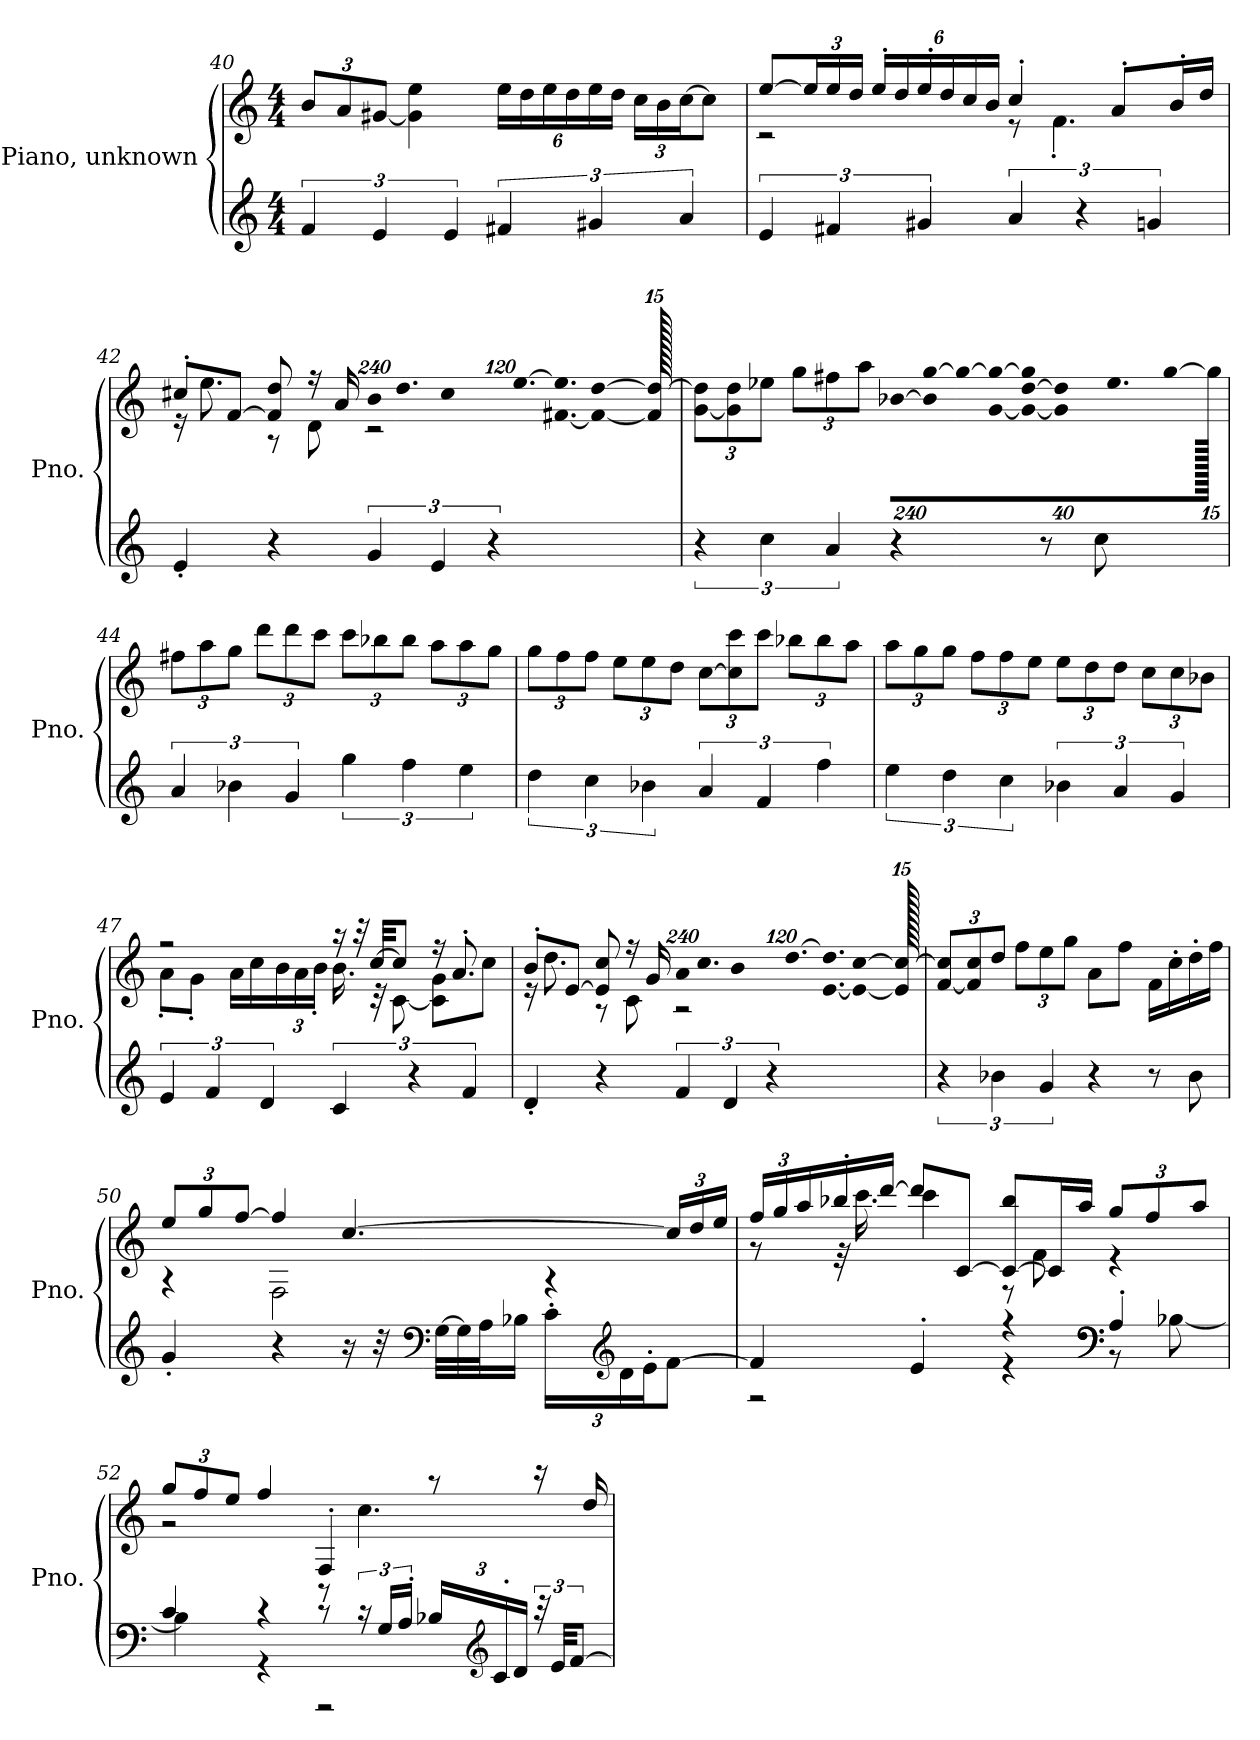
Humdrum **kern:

**kern	**kern
*part1	*part1
*staff2	*staff1
*I"Piano, unknown	*
*I'Pno.	*
*clefG2	*clefG2
*k[]	*k[]
*M4/4	*M4/4
*	*Xbrackettup
=40	=40
6f/	12b/L
.	12a/
6e/	[12g#X/J
.	4g#\] 4ee\
6e/	.
6f#X/	24ee\LL
.	24dd\
.	24ee\
.	24dd\
6g#X/	24ee\
.	24dd\JJ
.	24cc\LL
.	24b\
6a/	[24cc\J
.	8cc\J]
!!LO:PB:g=z
=41	=41
*	*^
6e/	[8ee/L	2r
.	24ee/L]	.
6f#X/	24ee/	.
.	24dd/JJ	.
.	24ee'/LL	.
.	24dd/	.
6g#X/	24ee'/	.
.	24dd/	.
.	24cc/	.
.	24b/JJ	.
6a/	4cc'/	8r
.	.	4.f'\
6r	.	.
.	8a'/L	.
6gn/	.	.
.	16b'/L	.
.	16dd/JJ	.
=42	=42	=42
4e'/	8cc#X'/L	16r
.	.	8.ee\
.	[8f/J	.
4r	8f/] 8dd/	8r
.	16r	8d\
.	16a/	.
!	!LO:N:vis=16	!
6g/	1920%137b/LL	2r
!	!LO:N:vis=16.	!
.	960%103dd/	.
6e/	.	.
!	!LO:N:vis=32	!
.	640%23cc#/K	.
!	!LO:N:vis=16.	!
.	[960%103ee/	.
!	!LO:N:vis=16.	!
.	[960%103f#X/ 960%103ee/]	.
6r	.	.
.	240%17f#/_ [240%17dd/J	.
1920ryy	1920f#/] 1920dd/_	1920ryy
*	*v	*v
!!LO:LB:g=z
=43	=43
6r	[12g\ 12dd\]L
.	12g\] 12dd\
6cc\	12ee-X\J
.	12gg\L
6a/	12ff#X\
.	12aa\J
!	!LO:N:vis=16
4r	[1920%137b-X\LL
!	!LO:N:vis=16
.	1920%137b-\] [1920%137gg\
!	!LO:N:vis=32
.	640%23gg\L_
!	!LO:N:vis=32
.	[640%23g\ 640%23gg\_
!	!LO:N:vis=32
.	640%23g\_ [640%23dd\ 640%23gg\]JJJ
8r	.
!	!LO:N:vis=16
.	1920%137g\] 1920%137dd\]LL
!	!LO:N:vis=16.
.	960%103ee-\
8cc\	.
.	[240%17gg\J
1920ryy	1920gg\]
=44	=44
6a/	12ff#X\L
.	12aa\
6b-X\	12gg\J
.	12ddd\L
6g/	12ddd\
.	12ccc\J
6gg\	12ccc\L
.	12bb-X\
6ff\	12bb-\J
.	12aa\L
6ee\	12aa\
.	12gg\J
!!LO:LB:g=z
=45	=45
6dd\	12gg\L
.	12ff\
6cc\	12ff\J
.	12ee\L
6b-X\	12ee\
.	12dd\J
6a/	[12cc\L
.	12cc\] 12ccc\
6f/	12ccc\J
.	12bb-X\L
6ff\	12bb-\
.	12aa\J
=46	=46
6ee\	12aa\L
.	12gg\
6dd\	12gg\J
.	12ff\L
6cc\	12ff\
.	12ee\J
6b-X\	12ee\L
.	12dd\
6a/	12dd\J
.	12cc\L
6g/	12cc\
.	12b-X\J
=47	=47
*	*^
6e/	2r	8a'\L
.	.	8g'\J
6f/	.	.
.	.	16a\LL
.	.	16cc\
6d/	.	.
.	.	24b\
.	.	24a\
.	.	24b'\JJ
6c/	16r	16.b\
.	32r	.
.	[32cc/KKL	32r
.	8cc/J]	[8c\
6r	.	.
.	16r	8c\] 8g\L
.	8.a'/	.
6f/	.	.
.	.	8cc\J
!!LO:LB:g=z	!!
=48	=48	=48
4d'/	8b'/L	16r
.	.	8.dd\
.	[8e/J	.
4r	8e/] 8cc/	8r
.	16r	8c\
.	16g/	.
!	!LO:N:vis=16	!
6f/	1920%137a/LL	2r
!	!LO:N:vis=16.	!
.	960%103cc/	.
6d/	.	.
!	!LO:N:vis=32	!
.	640%23b/K	.
!	!LO:N:vis=16.	!
.	[960%103dd/	.
!	!LO:N:vis=16.	!
.	[960%103e/ 960%103dd/]	.
6r	.	.
.	240%17e/_ [240%17cc/J	.
1920ryy	1920e/] 1920cc/_	1920ryy
*	*v	*v
=49	=49
6r	[12f/ 12cc/]L
.	12f/] 12cc/
6b-X\	12dd/J
.	12ff\L
6g/	12ee\
.	12gg\J
4r	8a\L
.	8ff\J
8r	16f\LL
.	16cc'\
8b-\	16dd'\
.	16ff\JJ
!!LO:LB:g=z
=50	=50
*	*^
4g'/	12ee/L	4r
.	12gg/	.
.	[12ff/J	.
4r	4ff/]	2F\
16r	[4.cc/	.
32r	.	.
*clefF4	*	*
[32G\LLL	.	.
32G\]	.	.
32A\J	.	.
16B-X\JJ	.	.
*Xbrackettup	*	*
24c'\LL	.	4r
*clefG2	*	*
24d\	.	.
24e'\J	.	.
[8f\J	24cc/LL]	.
.	24dd/	.
.	24ee/JJ	.
=51	=51	=51
*^	*	*
4f/]	2r	24ff/LL	8r
.	.	24gg/	.
.	.	24aa/	.
.	.	16bb-X'/	32r
.	.	.	16.ccc\
.	.	[16ddd/JJ	.
4e'/	.	8ddd/L]	4ccc\
.	.	[8c/J	.
4r	4r	8c/_ 8bb-/L	8r
.	.	16c/L]	8f\
.	.	16aa/JJ	.
*clefF4	*	*	*
4A'/	8r	12gg/L	4r
.	.	12ff/	.
.	[8B-X\	.	.
.	.	12aa/J	.
!!LO:LB:g=z	!!
=52	=52	=52	=52
4c/	4B-\]	12gg/L	2r
.	.	12ff/	.
.	.	12ee/J	.
4r	4r	4ff/	.
8r	2r	4F'/	8r
*brackettup	*	*	*
24r	.	.	4.cc\
24G/LL	.	.	.
24A'/JJ	.	.	.
*Xbrackettup	*	*	*
24B-X/LL	.	8r	.
*clefG2	*	*	*
24c'/	.	.	.
24d/JJ	.	.	.
*brackettup	*	*	*
48r	.	16r	.
48e/KKL	.	.	.
[12f/J	.	.	.
.	.	16dd/	.
*v	*v	*	*
*	*v	*v
=	=
*-	*-
